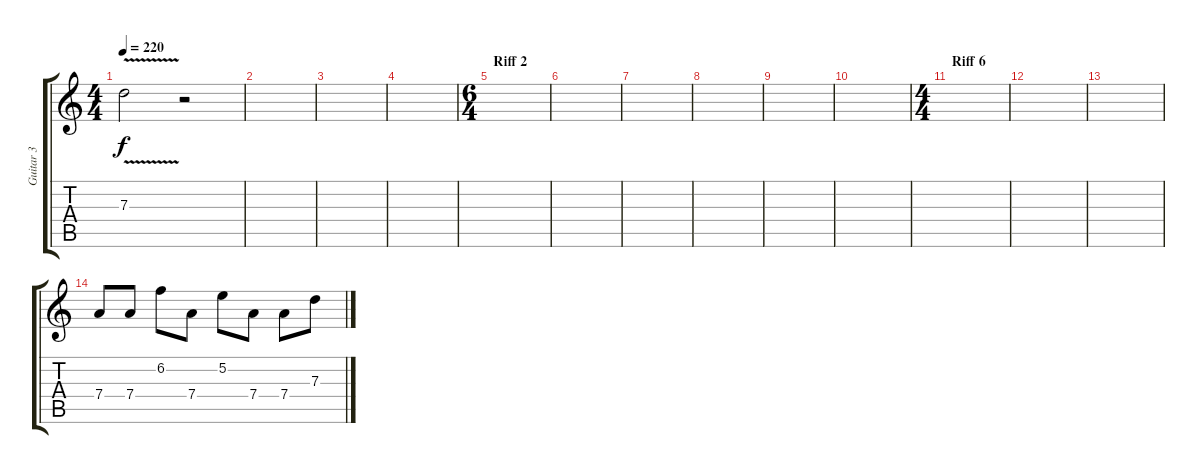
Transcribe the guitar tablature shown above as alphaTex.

\track ("Guitar 3" "Guitar 3") {instrument distortionguitar}
\staff {score tabs}
\tuning (E4 B3 G3 D3 A2 E2) {hide}
\ts (4 4)
\tempo 220
\clef g2
\ks c
7.3{v}.2{dy f} r.2 |
|
|
|
\ts (6 4)
\section ("" "Riff 2")
|
|
|
|
|
|
\ts (4 4)
\section ("" "Riff 6")
|
|
|
7.4.8 7.4.8 6.2.8 7.4.8 5.2.8 7.4.8 7.4.8 7.3.8
